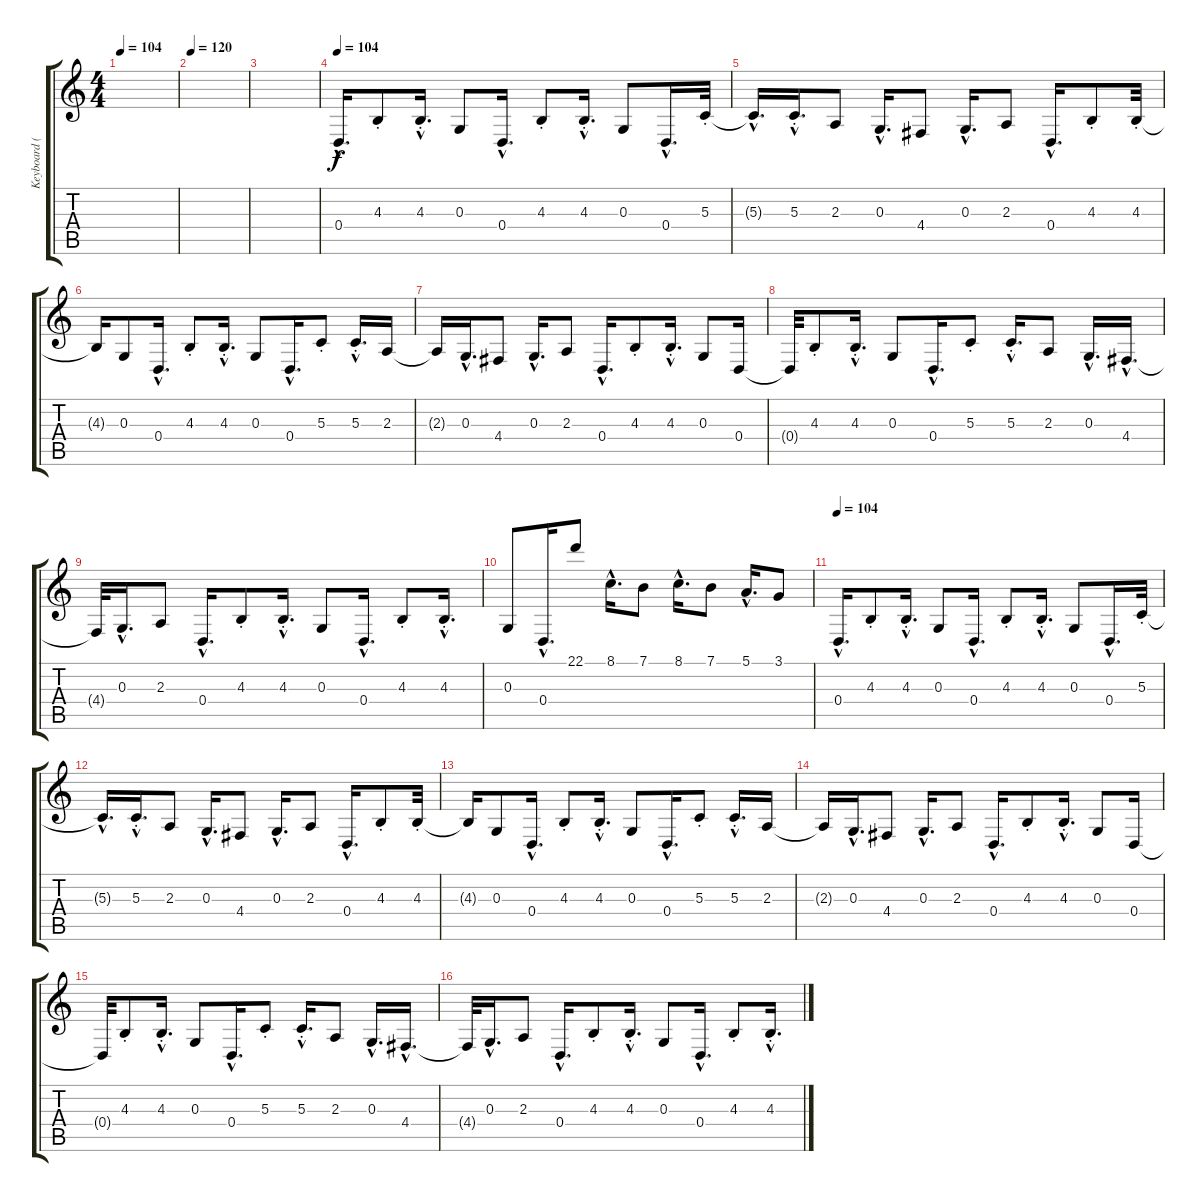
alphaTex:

\track ("Keyboard (plays the funny melody)" "Keyboard (") {instrument electricpiano2}
\staff {score tabs}
\tuning (E4 B3 G3 D3 A2 E2) {hide}
\ts (4 4)
\tempo 104
\clef g2
\ks c
|
\tempo 120
|
|
\tempo 104
0.4{hac}.16{d} 4.3{st}.8 4.3{hac st}.16{d} 0.3.8 0.4{hac}.16{d} 4.3{st}.8 4.3{hac st}.16{d} 0.3.8 0.4{hac}.16{d} 5.3{st}.32 |
5.3{hac t}.16{d} 5.3{hac st}.16{d} 2.3.8 0.3{hac}.16{d} 4.4.8 0.3{hac}.16{d} 2.3.8 0.4{hac}.16{d} 4.3{st}.8 4.3{st}.32 |
4.3{t}.16 0.3.8 0.4{hac}.16{d} 4.3{st}.8 4.3{hac st}.16{d} 0.3.8 0.4{hac}.16{d} 5.3{st}.8 5.3{hac st}.16{d} 2.3.16 |
2.3{t}.16 0.3{hac}.16{d} 4.4.8 0.3{hac}.16{d} 2.3.8 0.4{hac}.16{d} 4.3{st}.8 4.3{hac st}.16{d} 0.3.8 0.4.16 |
0.4{t}.32 4.3{st}.8 4.3{hac st}.16{d} 0.3.8 0.4{hac}.16{d} 5.3{st}.8 5.3{hac st}.16{d} 2.3.8 0.3{hac}.16{d} 4.4{hac}.16{d} |
4.4{t}.32 0.3{hac}.16{d} 2.3.8 0.4{hac}.16{d} 4.3{st}.8 4.3{hac st}.16{d} 0.3.8 0.4{hac}.16{d} 4.3{st}.8 4.3{hac st}.16{d} |
0.3.8 0.4{hac}.16{d} 22.1.8 8.1{hac}.16{d} 7.1.8 8.1{hac}.16{d} 7.1.8 5.1{hac}.16{d} 3.1.8 |
\tempo 104
0.4{hac}.16{d volume 10} 4.3{st}.8 4.3{hac st}.16{d} 0.3.8 0.4{hac}.16{d} 4.3{st}.8 4.3{hac st}.16{d} 0.3.8 0.4{hac}.16{d} 5.3{st}.32 |
5.3{hac t}.16{d} 5.3{hac st}.16{d} 2.3.8 0.3{hac}.16{d} 4.4.8 0.3{hac}.16{d} 2.3.8 0.4{hac}.16{d} 4.3{st}.8 4.3{st}.32 |
4.3{t}.16 0.3.8 0.4{hac}.16{d} 4.3{st}.8 4.3{hac st}.16{d} 0.3.8 0.4{hac}.16{d} 5.3{st}.8 5.3{hac st}.16{d} 2.3.16 |
2.3{t}.16 0.3{hac}.16{d} 4.4.8 0.3{hac}.16{d} 2.3.8 0.4{hac}.16{d} 4.3{st}.8 4.3{hac st}.16{d} 0.3.8 0.4.16 |
0.4{t}.32 4.3{st}.8 4.3{hac st}.16{d} 0.3.8 0.4{hac}.16{d} 5.3{st}.8 5.3{hac st}.16{d} 2.3.8 0.3{hac}.16{d} 4.4{hac}.16{d} |
4.4{t}.32 0.3{hac}.16{d} 2.3.8 0.4{hac}.16{d} 4.3{st}.8 4.3{hac st}.16{d} 0.3.8 0.4{hac}.16{d} 4.3{st}.8 4.3{hac st}.16{d}
